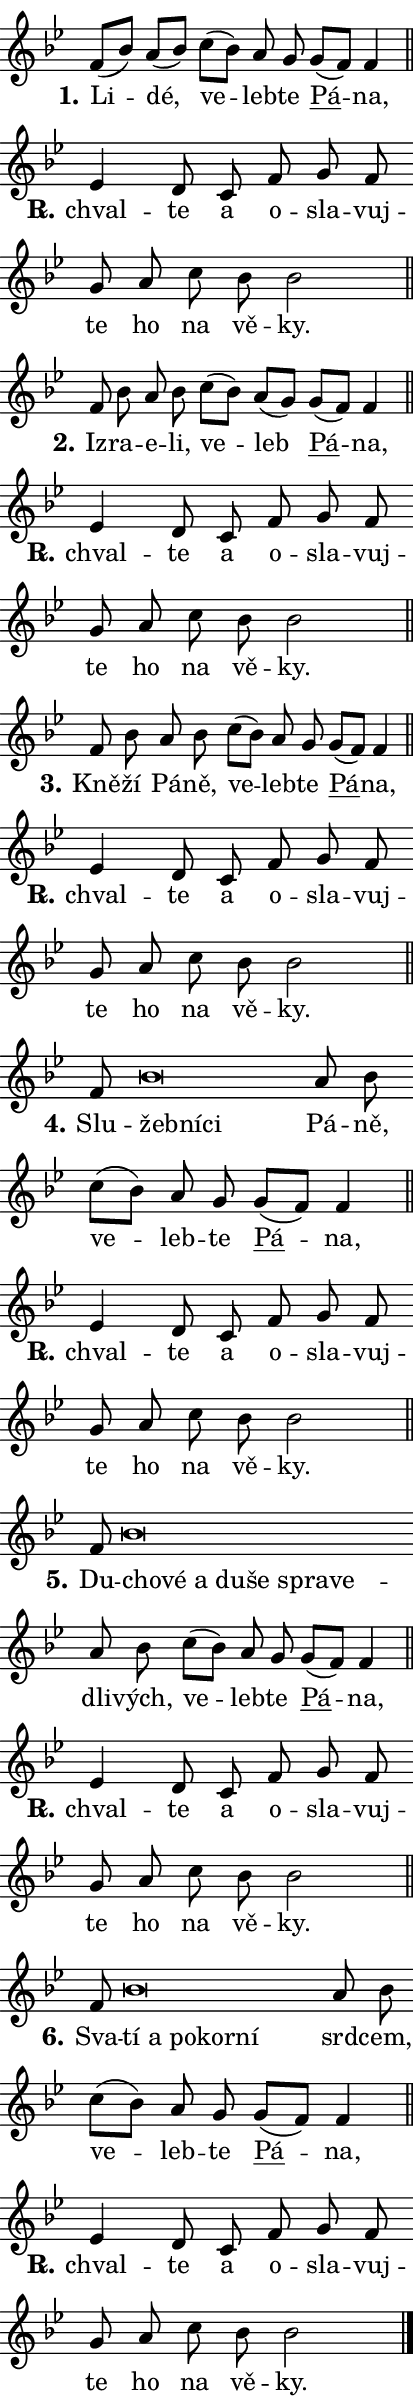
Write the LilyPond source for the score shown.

\version "2.24.0"
\header { tagline = "" }
\paper {
  indent = 0\cm
  top-margin = 0\cm
  right-margin = 0\cm
  bottom-margin = 0\cm
  left-margin = 0\cm
  paper-width = 7\cm
  page-breaking = #ly:one-page-breaking
  system-system-spacing.basic-distance = #11
  score-system-spacing.basic-distance = #11
  ragged-last = ##f
}


%% Author: Thomas Morley
%% https://lists.gnu.org/archive/html/lilypond-user/2020-05/msg00002.html
#(define (line-position grob)
"Returns position of @var[grob} in current system:
   @code{'start}, if at first time-step
   @code{'end}, if at last time-step
   @code{'middle} otherwise
"
  (let* ((col (ly:item-get-column grob))
         (ln (ly:grob-object col 'left-neighbor))
         (rn (ly:grob-object col 'right-neighbor))
         (col-to-check-left (if (ly:grob? ln) ln col))
         (col-to-check-right (if (ly:grob? rn) rn col))
         (break-dir-left
           (and
             (ly:grob-property col-to-check-left 'non-musical #f)
             (ly:item-break-dir col-to-check-left)))
         (break-dir-right
           (and
             (ly:grob-property col-to-check-right 'non-musical #f)
             (ly:item-break-dir col-to-check-right))))
        (cond ((eqv? 1 break-dir-left) 'start)
              ((eqv? -1 break-dir-right) 'end)
              (else 'middle))))

#(define (tranparent-at-line-position vctor)
  (lambda (grob)
  "Relying on @code{line-position} select the relevant enry from @var{vctor}.
Used to determine transparency,"
    (case (line-position grob)
      ((end) (not (vector-ref vctor 0)))
      ((middle) (not (vector-ref vctor 1)))
      ((start) (not (vector-ref vctor 2))))))

noteHeadBreakVisibility =
#(define-music-function (break-visibility)(vector?)
"Makes @code{NoteHead}s transparent relying on @var{break-visibility}"
#{
  \override NoteHead.transparent =
    #(tranparent-at-line-position break-visibility)
#})

#(define delete-ledgers-for-transparent-note-heads
  (lambda (grob)
    "Reads whether a @code{NoteHead} is transparent.
If so this @code{NoteHead} is removed from @code{'note-heads} from
@var{grob}, which is supposed to be @code{LedgerLineSpanner}.
As a result ledgers are not printed for this @code{NoteHead}"
    (let* ((nhds-array (ly:grob-object grob 'note-heads))
           (nhds-list
             (if (ly:grob-array? nhds-array)
                 (ly:grob-array->list nhds-array)
                 '()))
           ;; Relies on the transparent-property being done before
           ;; Staff.LedgerLineSpanner.after-line-breaking is executed.
           ;; This is fragile ...
           (to-keep
             (remove
               (lambda (nhd)
                 (ly:grob-property nhd 'transparent #f))
               nhds-list)))
      ;; TODO find a better method to iterate over grob-arrays, similiar
      ;; to filter/remove etc for lists
      ;; For now rebuilt from scratch
      (set! (ly:grob-object grob 'note-heads)  '())
      (for-each
        (lambda (nhd)
          (ly:pointer-group-interface::add-grob grob 'note-heads nhd))
        to-keep))))

hideNotes = {
  \noteHeadBreakVisibility #begin-of-line-visible
}
unHideNotes = {
  \noteHeadBreakVisibility #all-visible
}

% work-around for resetting accidentals
% https://lilypond.org/doc/v2.23/Documentation/notation/displaying-rhythms#unmetered-music
cadenzaMeasure = {
  \cadenzaOff
  \partial 1024 s1024
  \cadenzaOn
}

#(define-markup-command (accent layout props text) (markup?)
  "Underline accented syllable"
  (interpret-markup layout props
    #{\markup \override #'(offset . 4.3) \underline { #text }#}))

responsum = \markup \concat {
  "R" \hspace #-1.05 \path #0.1 #'((moveto 0 0.07) (lineto 0.9 0.8)) \hspace #0.05 "."
}

\layout {
    \context {
        \Staff
        \remove "Time_signature_engraver"
        \override LedgerLineSpanner.after-line-breaking = #delete-ledgers-for-transparent-note-heads
    }
    \context {
        \Voice {
            \override NoteHead.output-attributes = #'((class . "notehead"))
            \override Hairpin.height = #0.55
        }
    }
    \context {
        \Lyrics {
            \override StanzaNumber.output-attributes = #'((class . "stanzanumber"))
            \override LyricSpace.minimum-distance = #0.9
            \override LyricText.font-name = #"TeX Gyre Schola"
            \override LyricText.font-size = 1
            \override StanzaNumber.font-name = #"TeX Gyre Schola Bold"
            \override StanzaNumber.font-size = 1
        }
    }
}

% magnetic-lyrics.ily
%
%   written by
%     Jean Abou Samra <jean@abou-samra.fr>
%     Werner Lemberg <wl@gnu.org>
%
%   adapted by
%     Jiri Hon <jiri.hon@gmail.com>
%
% Version 2022-Apr-15

% https://www.mail-archive.com/lilypond-user@gnu.org/msg149350.html

#(define (Left_hyphen_pointer_engraver context)
   "Collect syllable-hyphen-syllable occurrences in lyrics and store
them in properties.  This engraver only looks to the left.  For
example, if the lyrics input is @code{foo -- bar}, it does the
following.

@itemize @bullet
@item
Set the @code{text} property of the @code{LyricHyphen} grob between
@q{foo} and @q{bar} to @code{foo}.

@item
Set the @code{left-hyphen} property of the @code{LyricText} grob with
text @q{foo} to the @code{LyricHyphen} grob between @q{foo} and
@q{bar}.
@end itemize

Use this auxiliary engraver in combination with the
@code{lyric-@/text::@/apply-@/magnetic-@/offset!} hook."
   (let ((hyphen #f)
         (text #f))
     (make-engraver
      (acknowledgers
       ((lyric-syllable-interface engraver grob source-engraver)
        (set! text grob)))
      (end-acknowledgers
       ((lyric-hyphen-interface engraver grob source-engraver)
        ;(when (not (grob::has-interface grob 'lyric-space-interface))
          (set! hyphen grob)));)
      ((stop-translation-timestep engraver)
       (when (and text hyphen)
         (ly:grob-set-object! text 'left-hyphen hyphen))
       (set! text #f)
       (set! hyphen #f)))))

#(define (lyric-text::apply-magnetic-offset! grob)
   "If the space between two syllables is less than the value in
property @code{LyricText@/.details@/.squash-threshold}, move the right
syllable to the left so that it gets concatenated with the left
syllable.

Use this function as a hook for
@code{LyricText@/.after-@/line-@/breaking} if the
@code{Left_@/hyphen_@/pointer_@/engraver} is active."
   (let ((hyphen (ly:grob-object grob 'left-hyphen #f)))
     (when hyphen
       (let ((left-text (ly:spanner-bound hyphen LEFT)))
         (when (grob::has-interface left-text 'lyric-syllable-interface)
           (let* ((common (ly:grob-common-refpoint grob left-text X))
                  (this-x-ext (ly:grob-extent grob common X))
                  (left-x-ext
                   (begin
                     ;; Trigger magnetism for left-text.
                     (ly:grob-property left-text 'after-line-breaking)
                     (ly:grob-extent left-text common X)))
                  ;; `delta` is the gap width between two syllables.
                  (delta (- (interval-start this-x-ext)
                            (interval-end left-x-ext)))
                  (details (ly:grob-property grob 'details))
                  (threshold (assoc-get 'squash-threshold details 0.2)))
             (when (< delta threshold)
               (let* (;; We have to manipulate the input text so that
                      ;; ligatures crossing syllable boundaries are not
                      ;; disabled.  For languages based on the Latin
                      ;; script this is essentially a beautification.
                      ;; However, for non-Western scripts it can be a
                      ;; necessity.
                      (lt (ly:grob-property left-text 'text))
                      (rt (ly:grob-property grob 'text))
                      (is-space (grob::has-interface hyphen 'lyric-space-interface))
                      (space (if is-space " " ""))
                      (space-markup (grob-interpret-markup grob " "))
                      (space-size (interval-length (ly:stencil-extent space-markup X)))
                      (extra-delta (if is-space space-size 0))
                      ;; Append new syllable.
                      (ltrt-space (if (and (string? lt) (string? rt))
                                (string-append lt space rt)
                                (make-concat-markup (list lt space rt))))
                      ;; Right-align `ltrt` to the right side.
                      (ltrt-space-markup (grob-interpret-markup
                               grob
                               (make-translate-markup
                                (cons (interval-length this-x-ext) 0)
                                (make-right-align-markup ltrt-space)))))
                 (begin
                   ;; Don't print `left-text`.
                   (ly:grob-set-property! left-text 'stencil #f)
                   ;; Set text and stencil (which holds all collected
                   ;; syllables so far) and shift it to the left.
                   (ly:grob-set-property! grob 'text ltrt-space)
                   (ly:grob-set-property! grob 'stencil ltrt-space-markup)
                   (ly:grob-translate-axis! grob (- (- delta extra-delta)) X))))))))))


#(define (lyric-hyphen::displace-bounds-first grob)
   ;; Make very sure this callback isn't triggered too early.
   (let ((left (ly:spanner-bound grob LEFT))
         (right (ly:spanner-bound grob RIGHT)))
     (ly:grob-property left 'after-line-breaking)
     (ly:grob-property right 'after-line-breaking)
     (ly:lyric-hyphen::print grob)))

squashThreshold = #0.4

\layout {
  \context {
    \Lyrics
    \consists #Left_hyphen_pointer_engraver
    \override LyricText.after-line-breaking =
      #lyric-text::apply-magnetic-offset!
    \override LyricHyphen.stencil = #lyric-hyphen::displace-bounds-first
    \override LyricText.details.squash-threshold = \squashThreshold
    \override LyricHyphen.minimum-distance = 0
    \override LyricHyphen.minimum-length = \squashThreshold
  }
}

squash = \override LyricText.details.squash-threshold = 9999
unSquash = \override LyricText.details.squash-threshold = \squashThreshold

left = \override LyricText.self-alignment-X = #LEFT
unLeft = \revert LyricText.self-alignment-X

starOffset = #(lambda (grob) 
                (let ((x_offset (ly:self-alignment-interface::aligned-on-x-parent grob)))
                  (if (= x_offset 0) 0 (+ x_offset 1.2))))

star = #(define-music-function (syllable)(string?)
"Append star separator at the end of a syllable"
#{
  \once \override LyricText.X-offset = #starOffset
  \lyricmode { \markup {
    #syllable
    \override #'((font-name . "TeX Gyre Schola Bold")) \hspace #0.2 \lower #0.65 \larger "*"
  } }
#})

starAccent = #(define-music-function (syllable)(string?)
"Append star separator at the end of a syllable and make accent"
#{
  \once \override LyricText.X-offset = #starOffset
  \lyricmode { \markup {
    \accent #syllable
    \override #'((font-name . "TeX Gyre Schola Bold")) \hspace #0.2 \lower #0.65 \larger "*"
  } }
#})

breath = #(define-music-function (syllable)(string?)
"Append breathing indicator at the end of a syllable"
#{
  \lyricmode { \markup { #syllable "+" } }
#})

optionalBreath = #(define-music-function (syllable)(string?)
"Append optional breathing indicator at the end of a syllable"
#{
  \lyricmode { \markup { #syllable "(+)" } }
#})


\score {
    <<
        \new Voice = "melody" { \cadenzaOn \key bes \major \relative { f'8[( bes8)] a8[( bes)] \bar "" c[( bes)] \bar "" a g \bar "" \bar "" g[( f)] f4 \cadenzaMeasure \bar "||" \break } }
        \new Lyrics \lyricsto "melody" { \lyricmode { \set stanza = "1."
Li -- dé, ve -- leb -- te \markup \accent Pá -- na, } }
    >>
    \layout {}
}

\score {
    <<
        \new Voice = "melody" { \cadenzaOn \key bes \major \relative { es'4 d8 c \bar "" f g f \bar "" g a \bar "" c bes bes2 \cadenzaMeasure \bar "||" \break } }
        \new Lyrics \lyricsto "melody" { \lyricmode { \set stanza = \responsum
chval -- te a o -- sla -- vuj -- te ho na vě -- ky. } }
    >>
    \layout {}
}

\score {
    <<
        \new Voice = "melody" { \cadenzaOn \key bes \major \relative { f'8 bes8 a8 bes \bar "" c[( bes)] \bar "" a[( g)] \bar "" \bar "" g[( f)] f4 \cadenzaMeasure \bar "||" \break } }
        \new Lyrics \lyricsto "melody" { \lyricmode { \set stanza = "2."
Iz -- ra -- e -- li, ve -- leb \markup \accent Pá -- na, } }
    >>
    \layout {}
}

\score {
    <<
        \new Voice = "melody" { \cadenzaOn \key bes \major \relative { es'4 d8 c \bar "" f g f \bar "" g a \bar "" c bes bes2 \cadenzaMeasure \bar "||" \break } }
        \new Lyrics \lyricsto "melody" { \lyricmode { \set stanza = \responsum
chval -- te a o -- sla -- vuj -- te ho na vě -- ky. } }
    >>
    \layout {}
}

\score {
    <<
        \new Voice = "melody" { \cadenzaOn \key bes \major \relative { f'8 bes8 a8 bes \bar "" c[( bes)] \bar "" a g \bar "" \bar "" g[( f)] f4 \cadenzaMeasure \bar "||" \break } }
        \new Lyrics \lyricsto "melody" { \lyricmode { \set stanza = "3."
Kně -- ží Pá -- ně, ve -- leb -- te \markup \accent Pá -- na, } }
    >>
    \layout {}
}

\score {
    <<
        \new Voice = "melody" { \cadenzaOn \key bes \major \relative { es'4 d8 c \bar "" f g f \bar "" g a \bar "" c bes bes2 \cadenzaMeasure \bar "||" \break } }
        \new Lyrics \lyricsto "melody" { \lyricmode { \set stanza = \responsum
chval -- te a o -- sla -- vuj -- te ho na vě -- ky. } }
    >>
    \layout {}
}

\score {
    <<
        \new Voice = "melody" { \cadenzaOn \key bes \major \relative { f'8 bes\breve*1/16 \hideNotes \breve*1/16 \breve*1/16 \bar "" \unHideNotes a8 bes \bar "" c[( bes)] \bar "" a g \bar "" \bar "" g[( f)] f4 \cadenzaMeasure \bar "||" \break } }
        \new Lyrics \lyricsto "melody" { \lyricmode { \set stanza = "4."
Slu -- \left žeb -- \squash ní -- ci \unLeft \unSquash Pá -- ně, ve -- leb -- te \markup \accent Pá -- na, } }
    >>
    \layout {}
}

\score {
    <<
        \new Voice = "melody" { \cadenzaOn \key bes \major \relative { es'4 d8 c \bar "" f g f \bar "" g a \bar "" c bes bes2 \cadenzaMeasure \bar "||" \break } }
        \new Lyrics \lyricsto "melody" { \lyricmode { \set stanza = \responsum
chval -- te a o -- sla -- vuj -- te ho na vě -- ky. } }
    >>
    \layout {}
}

\score {
    <<
        \new Voice = "melody" { \cadenzaOn \key bes \major \relative { f'8 bes\breve*1/16 \hideNotes \breve*1/16 \bar "" \breve*1/16 \bar "" \breve*1/16 \bar "" \breve*1/16 \bar "" \breve*1/16 \breve*1/16 \bar "" \unHideNotes a8 bes \bar "" c[( bes)] \bar "" a g \bar "" \bar "" g[( f)] f4 \cadenzaMeasure \bar "||" \break } }
        \new Lyrics \lyricsto "melody" { \lyricmode { \set stanza = "5."
Du -- \left cho -- \squash vé a du -- še spra -- ve -- \unLeft \unSquash dli -- vých, ve -- leb -- te \markup \accent Pá -- na, } }
    >>
    \layout {}
}

\score {
    <<
        \new Voice = "melody" { \cadenzaOn \key bes \major \relative { es'4 d8 c \bar "" f g f \bar "" g a \bar "" c bes bes2 \cadenzaMeasure \bar "||" \break } }
        \new Lyrics \lyricsto "melody" { \lyricmode { \set stanza = \responsum
chval -- te a o -- sla -- vuj -- te ho na vě -- ky. } }
    >>
    \layout {}
}

\score {
    <<
        \new Voice = "melody" { \cadenzaOn \key bes \major \relative { f'8 bes\breve*1/16 \hideNotes \breve*1/16 \bar "" \breve*1/16 \bar "" \breve*1/16 \breve*1/16 \bar "" \unHideNotes a8 bes \bar "" c[( bes)] \bar "" a g \bar "" \bar "" g[( f)] f4 \cadenzaMeasure \bar "||" \break } }
        \new Lyrics \lyricsto "melody" { \lyricmode { \set stanza = "6."
Sva -- \left tí \squash a po -- kor -- ní \unLeft \unSquash srd -- cem, ve -- leb -- te \markup \accent Pá -- na, } }
    >>
    \layout {}
}

\score {
    <<
        \new Voice = "melody" { \cadenzaOn \key bes \major \relative { es'4 d8 c \bar "" f g f \bar "" g a \bar "" c bes bes2 \cadenzaMeasure \bar "||" \break } \bar "|." }
        \new Lyrics \lyricsto "melody" { \lyricmode { \set stanza = \responsum
chval -- te a o -- sla -- vuj -- te ho na vě -- ky. } }
    >>
    \layout {}
}
